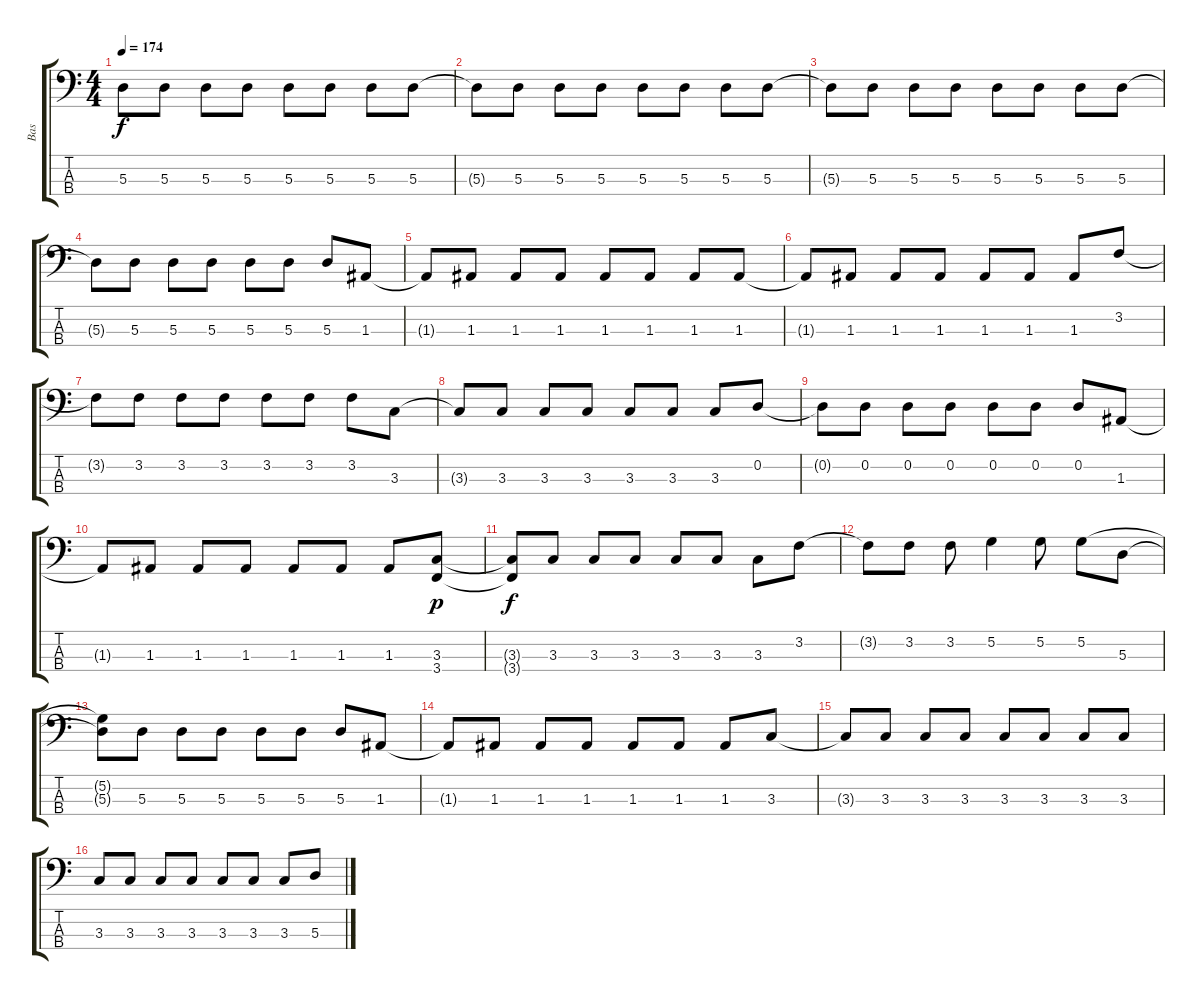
\track ("Bas" "Bas") {instrument electricbassfinger}
\staff {score tabs}
\tuning (G2 D2 A1 D1) {hide}
\ts (4 4)
\tempo 174
\clef f4
\ks c
5.3{t}.8{dy f} 5.3.8 5.3.8 5.3.8 5.3.8 5.3.8 5.3.8 5.3.8 |
5.3{t}.8 5.3.8 5.3.8 5.3.8 5.3.8 5.3.8 5.3.8 5.3.8 |
5.3{t}.8 5.3.8 5.3.8 5.3.8 5.3.8 5.3.8 5.3.8 5.3.8 |
5.3{t}.8 5.3.8 5.3.8 5.3.8 5.3.8 5.3.8 5.3.8 1.3.8 |
1.3{t}.8 1.3.8 1.3.8 1.3.8 1.3.8 1.3.8 1.3.8 1.3.8 |
1.3{t}.8 1.3.8 1.3.8 1.3.8 1.3.8 1.3.8 1.3.8 3.2.8 |
3.2{t}.8 3.2.8 3.2.8 3.2.8 3.2.8 3.2.8 3.2.8 3.3.8 |
3.3{t}.8 3.3.8 3.3.8 3.3.8 3.3.8 3.3.8 3.3.8 0.2.8 |
0.2{t}.8 0.2.8 0.2.8 0.2.8 0.2.8 0.2.8 0.2.8 1.3.8 |
1.3{t}.8 1.3.8 1.3.8 1.3.8 1.3.8 1.3.8 1.3.8 (3.3 3.4).8{dy p} |
(3.3{t} 3.4{t}).8{dy f} 3.3.8 3.3.8 3.3.8 3.3.8 3.3.8 3.3.8 3.2.8 |
3.2{t}.8 3.2.8 3.2.8 5.2.4 5.2.8 5.2.8 5.3.8 |
(5.2{t} 5.3{t}).8 5.3.8 5.3.8 5.3.8 5.3.8 5.3.8 5.3.8 1.3.8 |
1.3{t}.8 1.3.8 1.3.8 1.3.8 1.3.8 1.3.8 1.3.8 3.3.8 |
3.3{t}.8 3.3.8 3.3.8 3.3.8 3.3.8 3.3.8 3.3.8 3.3.8 |
3.3.8 3.3.8 3.3.8 3.3.8 3.3.8 3.3.8 3.3.8 5.3.8
